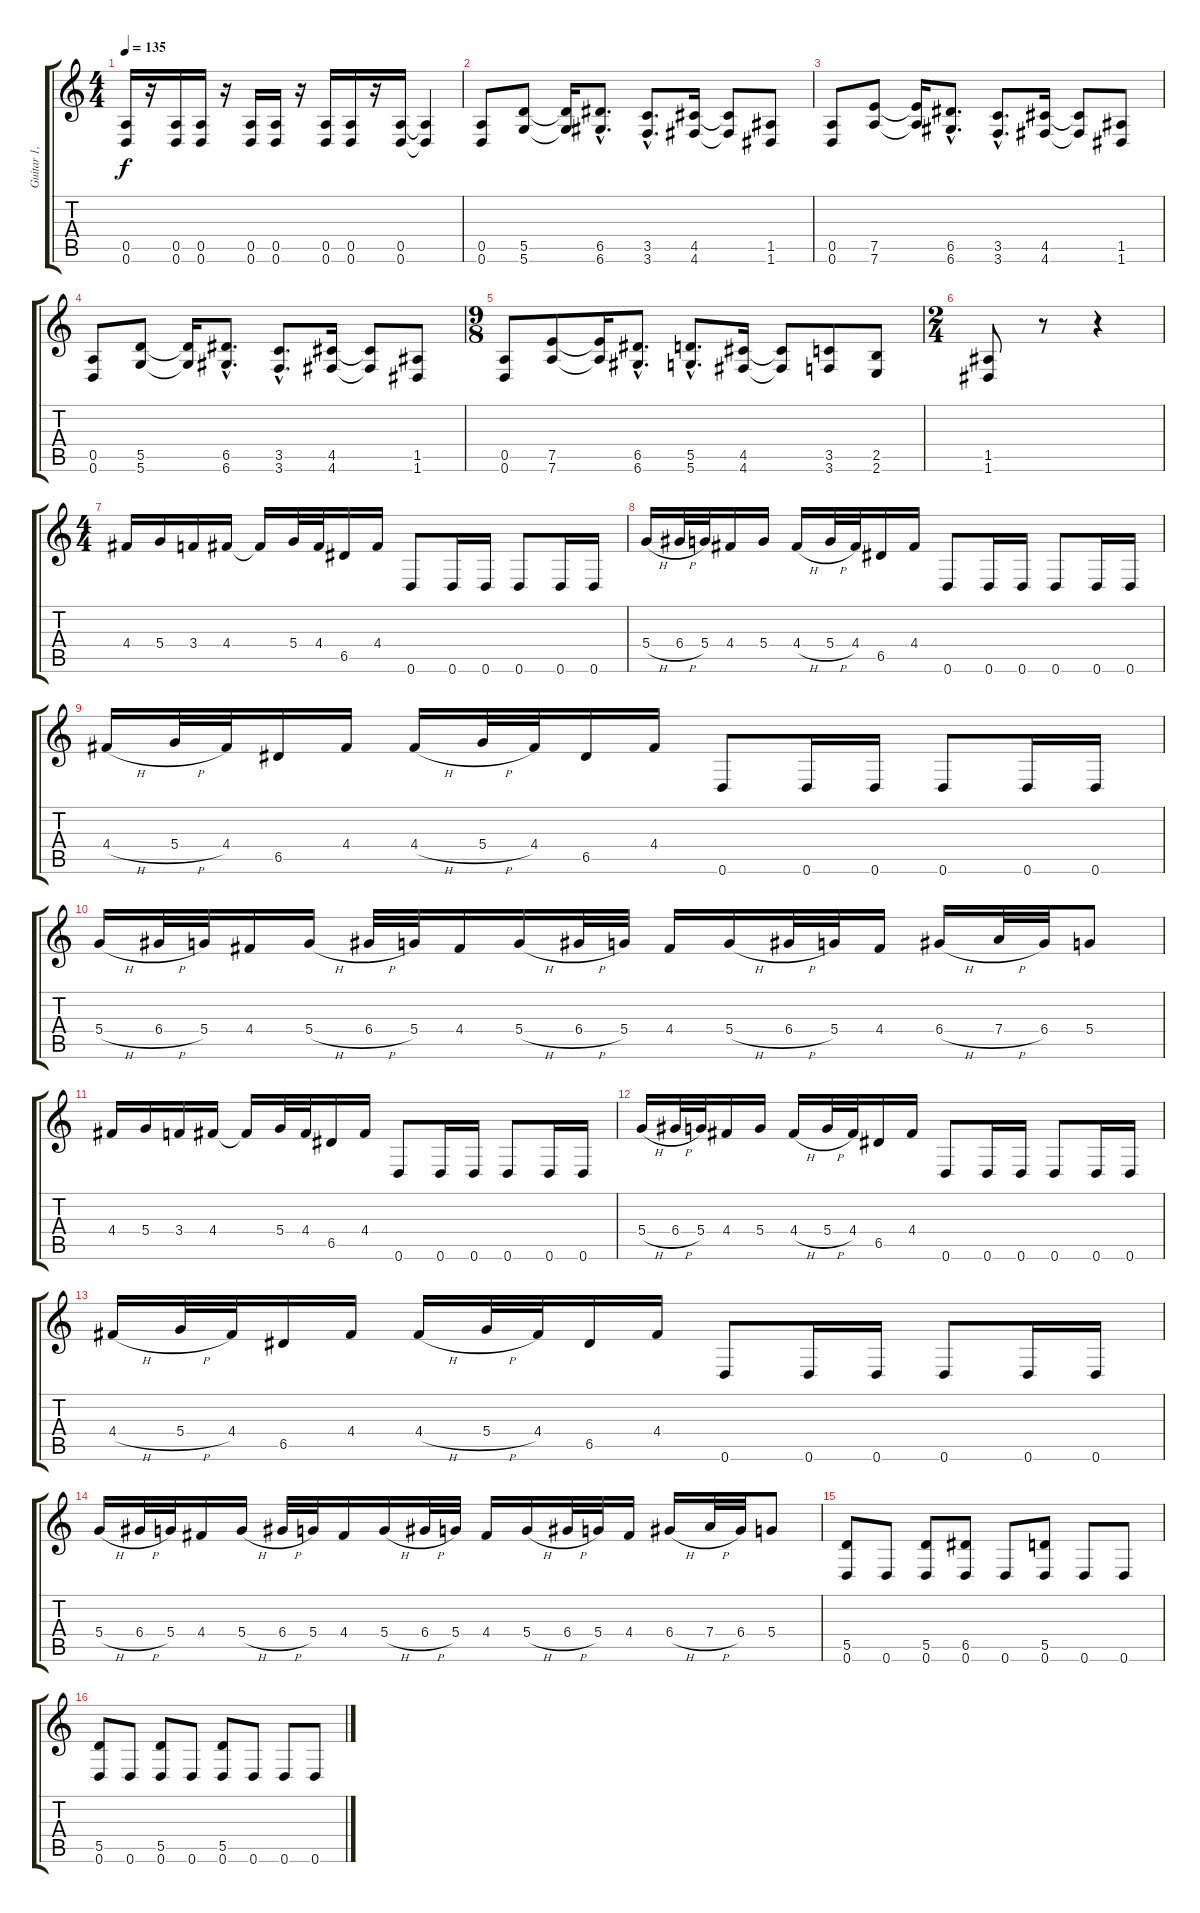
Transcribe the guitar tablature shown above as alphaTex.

\track ("Guitar 1, Dime" "Guitar 1, ") {instrument overdrivenguitar}
\staff {score tabs}
\tuning (E4 B3 G3 D3 A2 D2) {hide}
\ts (4 4)
\tempo 135
\clef g2
\ks c
(0.5 0.6).16{dy f} r.16 (0.5 0.6).16 (0.5 0.6).16 r.16 (0.5 0.6).16 (0.5 0.6).16 r.16 (0.5 0.6).16 (0.5 0.6).16 r.16 (0.5 0.6).16 (0.5{t} 0.6{t}).4 |
(0.5 0.6).8 (5.5 5.6).8 (5.5{t} 5.6{t}).16 (6.5{hac} 6.6{hac}).8{d} (3.5{hac} 3.6{hac}).8{d} (4.5 4.6).16 (4.5{t} 4.6{t}).8 (1.5 1.6).8 |
(0.5 0.6).8 (7.5 7.6).8 (7.5{t} 7.6{t}).16 (6.5{hac} 6.6{hac}).8{d} (3.5{hac} 3.6{hac}).8{d} (4.5 4.6).16 (4.5{t} 4.6{t}).8 (1.5 1.6).8 |
(0.5 0.6).8 (5.5 5.6).8 (5.5{t} 5.6{t}).16 (6.5{hac} 6.6{hac}).8{d} (3.5{hac} 3.6{hac}).8{d} (4.5 4.6).16 (4.5{t} 4.6{t}).8 (1.5 1.6).8 |
\ts (9 8)
(0.5 0.6).8 (7.5 7.6).8 (7.5{t} 7.6{t}).16 (6.5{hac} 6.6{hac}).8{d} (5.5{hac} 5.6{hac}).8{d} (4.5 4.6).16 (4.5{t} 4.6{t}).8 (3.5 3.6).8 (2.5 2.6).8 |
\ts (2 4)
(1.5 1.6).8 r.8 r.4 |
\ts (4 4)
4.4.16 5.4.16 3.4.16 4.4.16 4.4{t}.16 5.4.32 4.4.32 6.5.16 4.4.16 0.6.8 0.6.16 0.6.16 0.6.8 0.6.16 0.6.16 |
5.4{h}.16 6.4{h}.32 5.4.32 4.4.16 5.4.16 4.4{h}.16 5.4{h}.32 4.4.32 6.5.16 4.4.16 0.6.8 0.6.16 0.6.16 0.6.8 0.6.16 0.6.16 |
4.4{h}.16 5.4{h}.32 4.4.32 6.5.16 4.4.16 4.4{h}.16 5.4{h}.32 4.4.32 6.5.16 4.4.16 0.6.8 0.6.16 0.6.16 0.6.8 0.6.16 0.6.16 |
5.4{h}.16 6.4{h}.32 5.4.32 4.4.16 5.4{h}.16 6.4{h}.32 5.4.32 4.4.16 5.4{h}.16 6.4{h}.32 5.4.32 4.4.16 5.4{h}.16 6.4{h}.32 5.4.32 4.4.16 6.4{h}.16 7.4{h}.32 6.4.32 5.4.8 |
4.4.16 5.4.16 3.4.16 4.4.16 4.4{t}.16 5.4.32 4.4.32 6.5.16 4.4.16 0.6.8 0.6.16 0.6.16 0.6.8 0.6.16 0.6.16 |
5.4{h}.16 6.4{h}.32 5.4.32 4.4.16 5.4.16 4.4{h}.16 5.4{h}.32 4.4.32 6.5.16 4.4.16 0.6.8 0.6.16 0.6.16 0.6.8 0.6.16 0.6.16 |
4.4{h}.16 5.4{h}.32 4.4.32 6.5.16 4.4.16 4.4{h}.16 5.4{h}.32 4.4.32 6.5.16 4.4.16 0.6.8 0.6.16 0.6.16 0.6.8 0.6.16 0.6.16 |
5.4{h}.16 6.4{h}.32 5.4.32 4.4.16 5.4{h}.16 6.4{h}.32 5.4.32 4.4.16 5.4{h}.16 6.4{h}.32 5.4.32 4.4.16 5.4{h}.16 6.4{h}.32 5.4.32 4.4.16 6.4{h}.16 7.4{h}.32 6.4.32 5.4.8 |
(5.5 0.6).8 0.6.8 (5.5 0.6).8 (6.5 0.6).8 0.6.8 (5.5 0.6).8 0.6.8 0.6.8 |
(5.5 0.6).8 0.6.8 (5.5 0.6).8 0.6.8 (5.5 0.6).8 0.6.8 0.6.8 0.6.8
